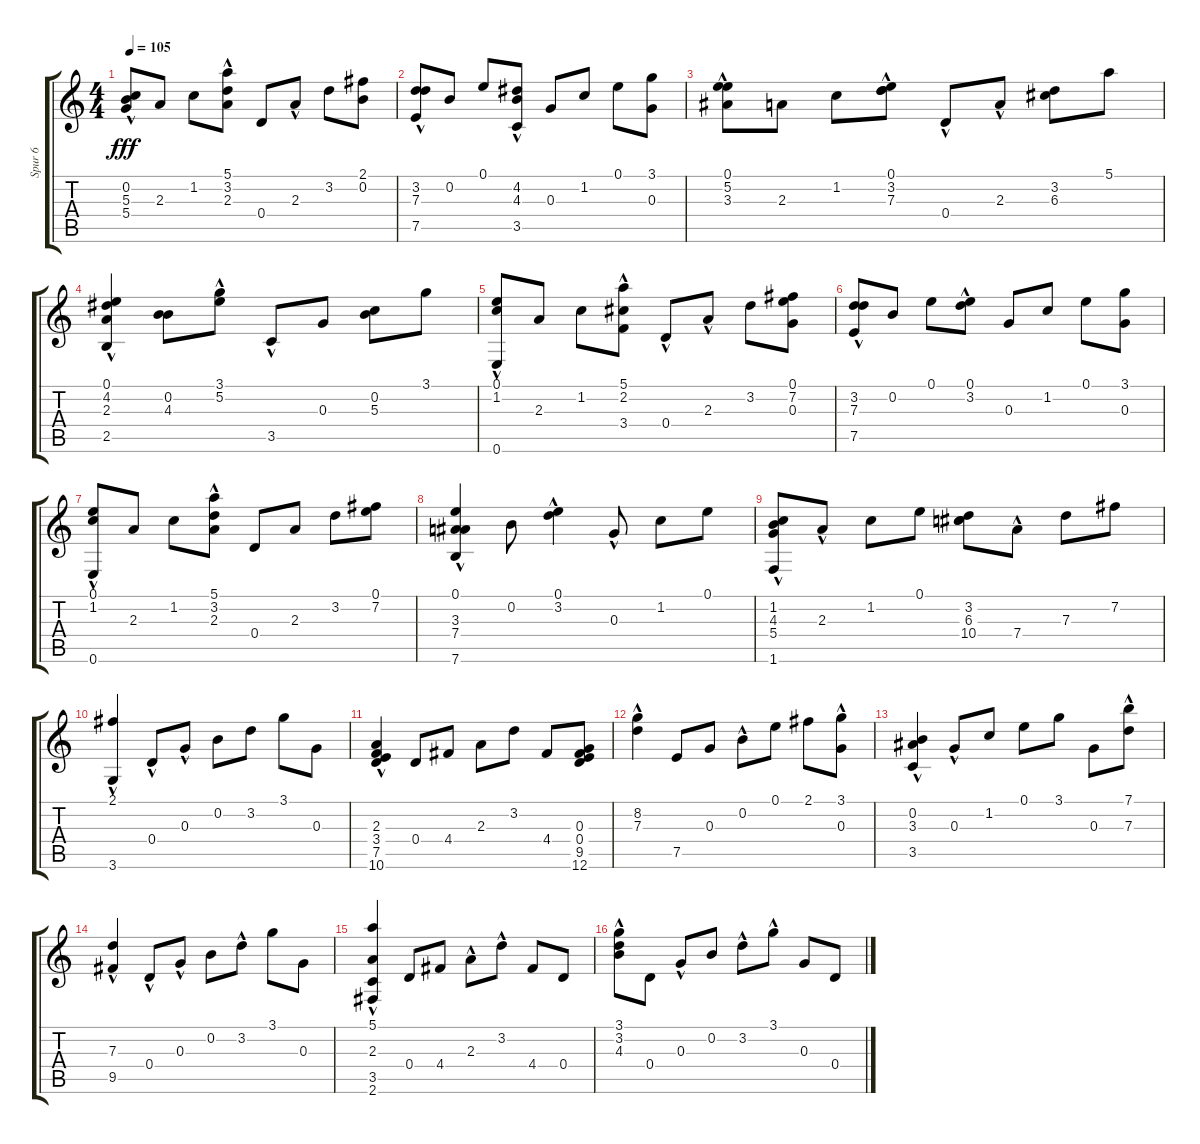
\track ("Spur 6" "Spur 6") {instrument acousticguitarsteel}
\staff {score tabs}
\tuning (E4 B3 G3 D3 A2 E2) {hide}
\ts (4 4)
\tempo 105
\clef g2
\ks c
(0.2{hac} 5.3 5.4).8{dy fff} 2.3.8 1.2.8 (5.1 3.2{hac} 2.3).8 0.4.8 2.3{hac}.8 3.2.8 (2.1 0.2).8 |
(3.2 7.3{hac} 7.5{hac}).8 0.2.8 0.1.8 (4.2{hac} 4.3 3.5).8 0.3.8 1.2.8 0.1.8 (3.1 0.3).8 |
(0.1{hac} 5.2 3.3).8 2.3.8 1.2.8 (0.1{hac} 3.2 7.3{hac}).8 0.4{hac}.8 2.3{hac}.8 (3.2 6.3).8 5.1.8 |
(0.1 4.2 2.3{hac} 2.5).4 (0.2 4.3).8 (3.1 5.2{hac}).8 3.5{hac}.8 0.3.8 (0.2 5.3).8 3.1.8 |
(0.1 1.2{hac} 0.6).8 2.3.8 1.2.8 (5.1{hac} 2.2{hac} 3.4).8 0.4{hac}.8 2.3{hac}.8 3.2.8 (0.1 7.2 0.3).8 |
(3.2 7.3{hac} 7.5{hac}).8 0.2.8 0.1.8 (0.1 3.2{hac}).8 0.3.8 1.2.8 0.1.8 (3.1 0.3).8 |
(0.1 1.2 0.6{hac}).8 2.3.8 1.2.8 (5.1 3.2 2.3{hac}).8 0.4.8 2.3.8 3.2.8 (0.1 7.2).8 |
(0.1 3.3 7.4{hac} 7.6{hac}).4 0.2.8 (0.1{hac} 3.2).4 0.3{hac}.8 1.2.8 0.1.8 |
(1.2 4.3 5.4{hac} 1.6).8 2.3{hac}.8 1.2.8 0.1.8 (3.2 6.3 10.4).8 7.4{hac}.8 7.3.8 7.2.8 |
(2.1{hac} 3.6{hac}).4 0.4{hac}.8 0.3{hac}.8 0.2.8 3.2.8 3.1.8 0.3.8 |
(2.3 3.4 7.5{hac} 10.6{hac}).4 0.4.8 4.4.8 2.3.8 3.2.8 4.4.8 (0.3 0.4 9.5 12.6).8 |
(8.2{hac} 7.3).4 7.5.8 0.3.8 0.2{hac}.8 0.1.8 2.1.8 (3.1 0.3{hac}).8 |
(0.2{hac} 3.3 3.5).4 0.3{hac}.8 1.2.8 0.1.8 3.1.8 0.3.8 (7.1 7.3{hac}).8 |
(7.3 9.5{hac}).4 0.4{hac}.8 0.3{hac}.8 0.2.8 3.2{hac}.8 3.1.8 0.3.8 |
(5.1 2.3{hac} 3.5{hac} 2.6{hac}).4 0.4.8 4.4.8 2.3{hac}.8 3.2{hac}.8 4.4.8 0.4.8 |
(3.1 3.2{hac} 4.3).8 0.4.8 0.3{hac}.8 0.2.8 3.2{hac}.8 3.1{hac}.8 0.3.8 0.4.8
